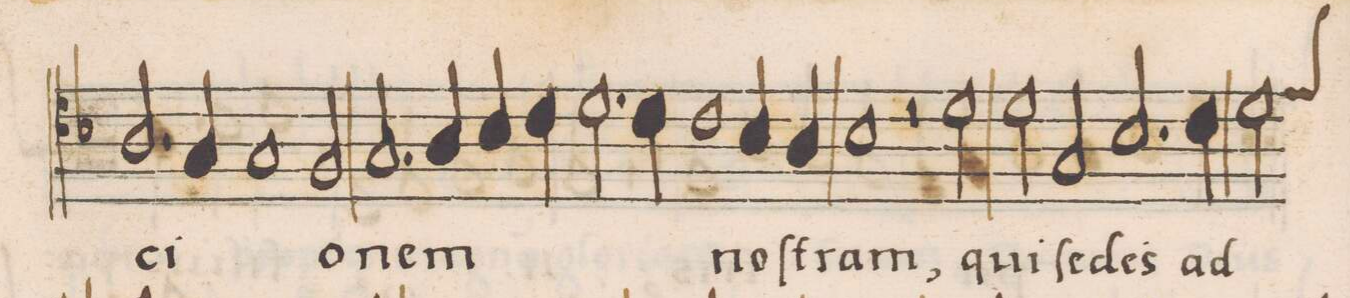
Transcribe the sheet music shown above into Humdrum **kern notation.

**kern	**text
*I"ALTVS	*
*clefC4	*
*k[b-]	*
*met(C|)	*
*M2/1	*
2.A/	-ci-
4G/	.
1G/	.
=91-	=91-
2F/	-o-
2.G/	-nem
4A/	.
=92-	=92-
4B-/	.
4c\	.
2.d\	.
4c\	.
1c\	.
=93-	=93-
4B-/	noſ-
4A/	.
1B-\	-tram,
=94-	=94-
2r	.
2d\	qui
2d\	.
2G/	ſe-
=95-	=95-
2.B-/	-des
4c\	ad
*custos:e	*
2d\	.
*-	*-
